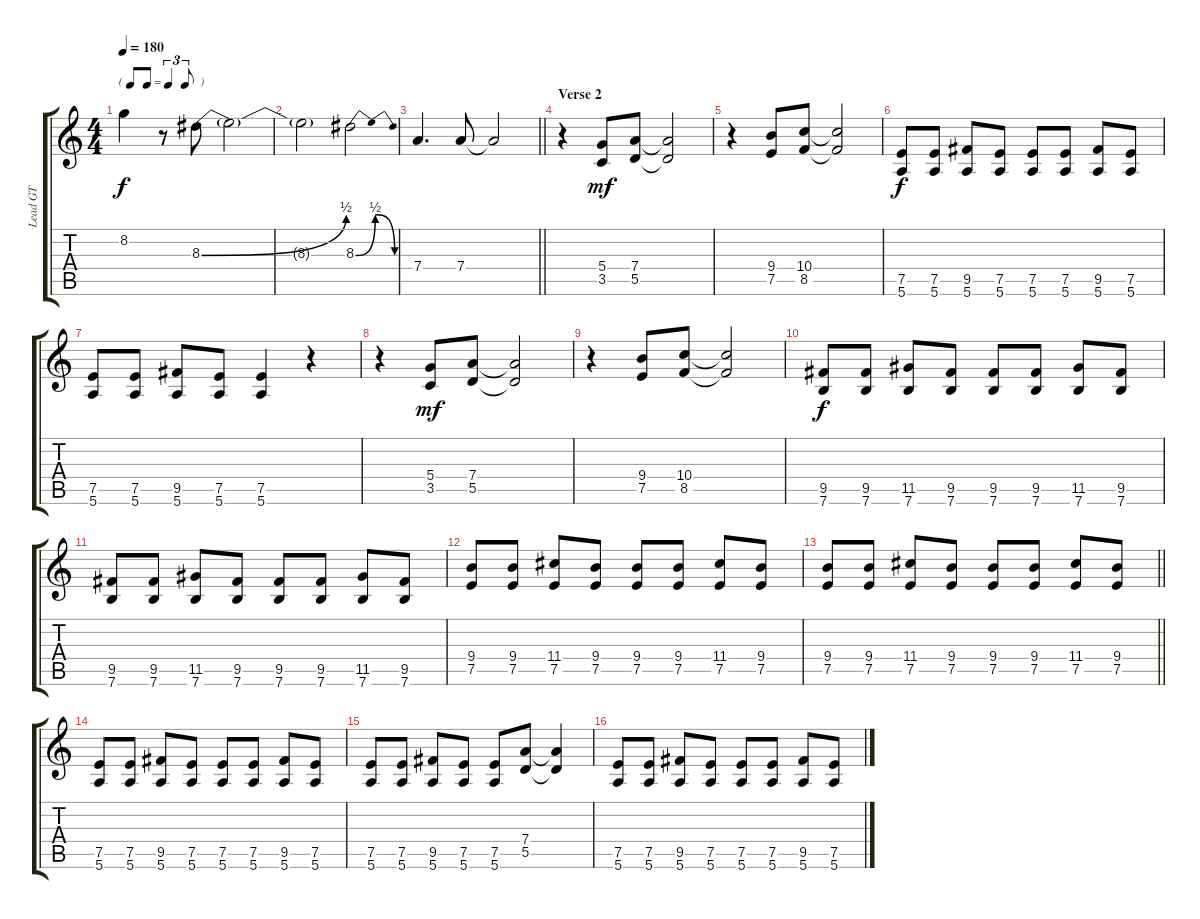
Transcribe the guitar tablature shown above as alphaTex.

\track ("Lead GT" "Lead GT") {instrument overdrivenguitar}
\staff {score tabs}
\tuning (E4 B3 G3 D3 A2 E2) {hide}
\ts (4 4)
\tf triplet8th
\tempo 180
\clef g2
\ks c
8.2{t}.4{dy f} r.8 8.3{be (bend 0 0 60 2)}.8 8.3{t}.2 |
8.3{t}.2 8.3{be (bendrelease 0 0 15 2 45 2 60 0)}.2 |
\barLineRight lightlight
7.4.4{d} 7.4.8 7.4{t}.2 |
\section ("" "Verse 2")
r.4 (5.4 3.5).8{dy mf} (7.4 5.5).8 (7.4{t} 5.5{t}).2 |
r.4 (9.4 7.5).8 (10.4 8.5).8 (10.4{t} 8.5{t}).2 |
(7.5 5.6).8{dy f} (7.5 5.6).8 (9.5 5.6).8 (7.5 5.6).8 (7.5 5.6).8 (7.5 5.6).8 (9.5 5.6).8 (7.5 5.6).8 |
(7.5 5.6).8 (7.5 5.6).8 (9.5 5.6).8 (7.5 5.6).8 (7.5 5.6).4 r.4 |
r.4 (5.4 3.5).8{dy mf} (7.4 5.5).8 (7.4{t} 5.5{t}).2 |
r.4 (9.4 7.5).8 (10.4 8.5).8 (10.4{t} 8.5{t}).2 |
(9.5 7.6).8{dy f} (9.5 7.6).8 (11.5 7.6).8 (9.5 7.6).8 (9.5 7.6).8 (9.5 7.6).8 (11.5 7.6).8 (9.5 7.6).8 |
(9.5 7.6).8 (9.5 7.6).8 (11.5 7.6).8 (9.5 7.6).8 (9.5 7.6).8 (9.5 7.6).8 (11.5 7.6).8 (9.5 7.6).8 |
(9.4 7.5).8 (9.4 7.5).8 (11.4 7.5).8 (9.4 7.5).8 (9.4 7.5).8 (9.4 7.5).8 (11.4 7.5).8 (9.4 7.5).8 |
\barLineRight lightlight
(9.4 7.5).8 (9.4 7.5).8 (11.4 7.5).8 (9.4 7.5).8 (9.4 7.5).8 (9.4 7.5).8 (11.4 7.5).8 (9.4 7.5).8 |
(7.5 5.6).8 (7.5 5.6).8 (9.5 5.6).8 (7.5 5.6).8 (7.5 5.6).8 (7.5 5.6).8 (9.5 5.6).8 (7.5 5.6).8 |
(7.5 5.6).8 (7.5 5.6).8 (9.5 5.6).8 (7.5 5.6).8 (7.5 5.6).8 (7.4 5.5).8 (7.4{t} 5.5{t}).4 |
(7.5 5.6).8 (7.5 5.6).8 (9.5 5.6).8 (7.5 5.6).8 (7.5 5.6).8 (7.5 5.6).8 (9.5 5.6).8 (7.5 5.6).8
